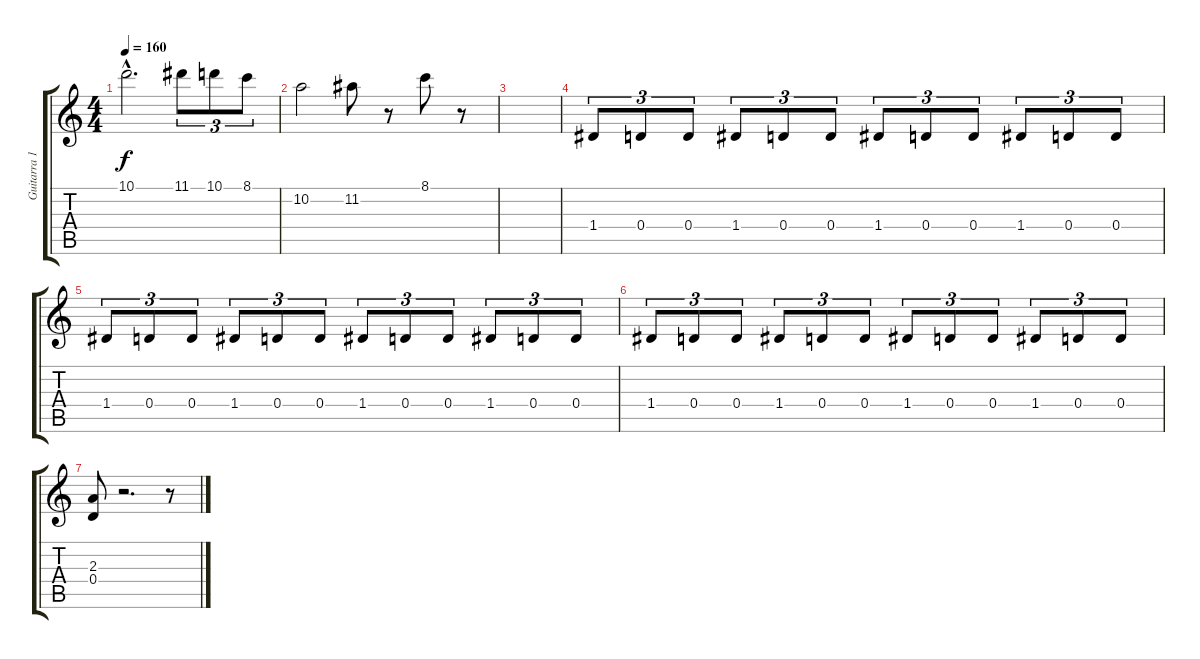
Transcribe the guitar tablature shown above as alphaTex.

\track ("Guitarra 1" "Guitarra 1") {instrument distortionguitar}
\staff {score tabs}
\tuning (E4 B3 G3 D3 A2 E2) {hide}
\ts (4 4)
\tempo 160
\clef g2
\ks c
10.1{hac}.2{d dy f} 11.1.8{tu (3 2)} 10.1.8{tu (3 2)} 8.1.8{tu (3 2)} |
10.2.2 11.2.8 r.8 8.1.8 r.8 |
|
1.4.8{tu (3 2)} 0.4.8{tu (3 2)} 0.4.8{tu (3 2)} 1.4.8{tu (3 2)} 0.4.8{tu (3 2)} 0.4.8{tu (3 2)} 1.4.8{tu (3 2)} 0.4.8{tu (3 2)} 0.4.8{tu (3 2)} 1.4.8{tu (3 2)} 0.4.8{tu (3 2)} 0.4.8{tu (3 2)} |
1.4.8{tu (3 2)} 0.4.8{tu (3 2)} 0.4.8{tu (3 2)} 1.4.8{tu (3 2)} 0.4.8{tu (3 2)} 0.4.8{tu (3 2)} 1.4.8{tu (3 2)} 0.4.8{tu (3 2)} 0.4.8{tu (3 2)} 1.4.8{tu (3 2)} 0.4.8{tu (3 2)} 0.4.8{tu (3 2)} |
1.4.8{tu (3 2)} 0.4.8{tu (3 2)} 0.4.8{tu (3 2)} 1.4.8{tu (3 2)} 0.4.8{tu (3 2)} 0.4.8{tu (3 2)} 1.4.8{tu (3 2)} 0.4.8{tu (3 2)} 0.4.8{tu (3 2)} 1.4.8{tu (3 2)} 0.4.8{tu (3 2)} 0.4.8{tu (3 2)} |
(2.3 0.4).8 r.2{d} r.8
